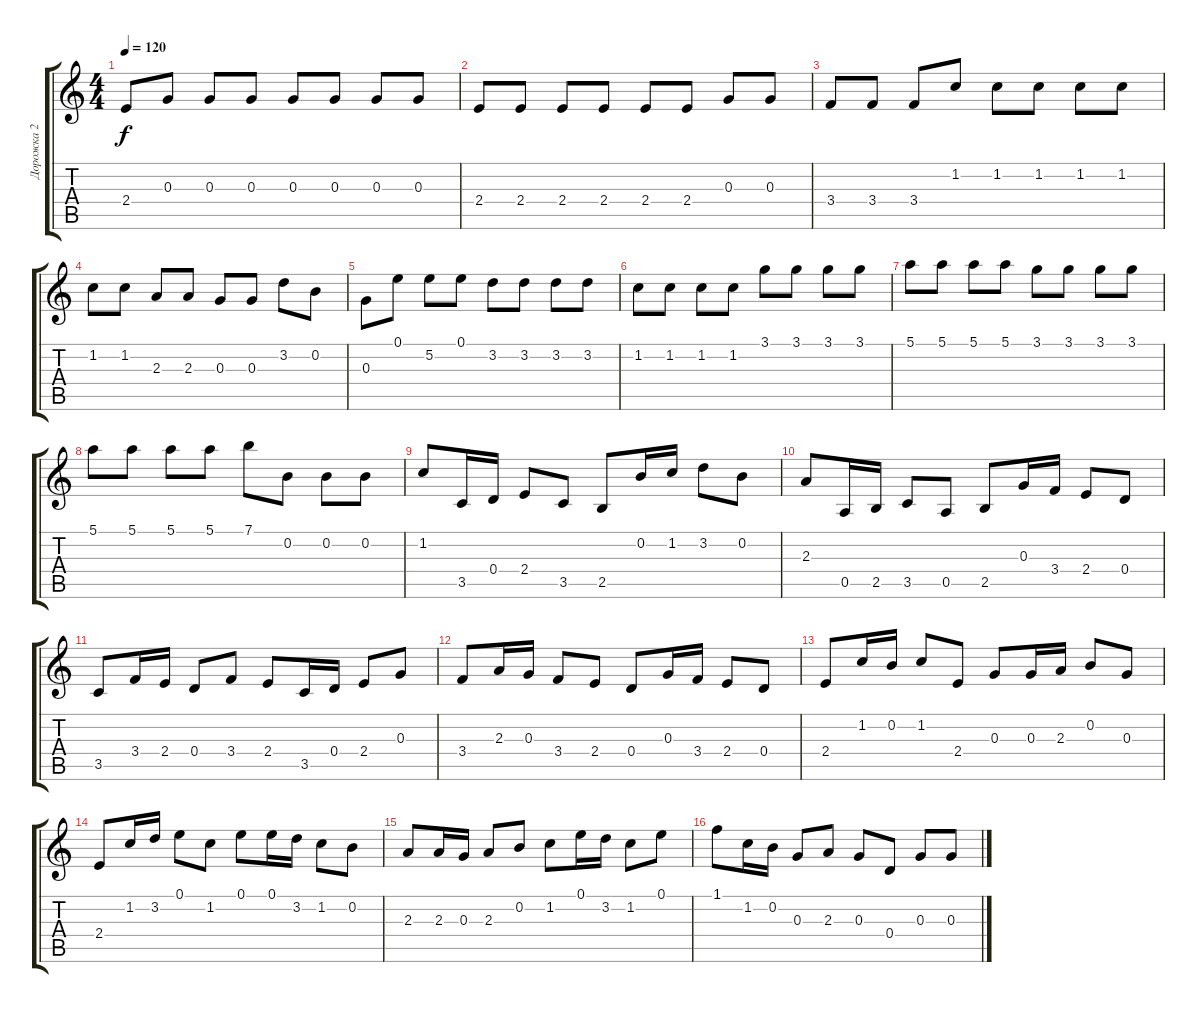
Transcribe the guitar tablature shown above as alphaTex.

\track ("Дорожка 2" "Дорожка 2") {instrument acousticguitarsteel}
\staff {score tabs}
\tuning (E4 B3 G3 D3 A2 E2) {hide}
\ts (4 4)
\tempo 120
\clef g2
\ks c
2.4.8{dy f} 0.3.8 0.3.8 0.3.8 0.3.8 0.3.8 0.3.8 0.3.8 |
2.4.8 2.4.8 2.4.8 2.4.8 2.4.8 2.4.8 0.3.8 0.3.8 |
3.4.8 3.4.8 3.4.8 1.2.8 1.2.8 1.2.8 1.2.8 1.2.8 |
1.2.8 1.2.8 2.3.8 2.3.8 0.3.8 0.3.8 3.2.8 0.2.8 |
0.3.8 0.1.8 5.2.8 0.1.8 3.2.8 3.2.8 3.2.8 3.2.8 |
1.2.8 1.2.8 1.2.8 1.2.8 3.1.8 3.1.8 3.1.8 3.1.8 |
5.1.8 5.1.8 5.1.8 5.1.8 3.1.8 3.1.8 3.1.8 3.1.8 |
5.1.8 5.1.8 5.1.8 5.1.8 7.1.8 0.2.8 0.2.8 0.2.8 |
1.2.8 3.5.16 0.4.16 2.4.8 3.5.8 2.5.8 0.2.16 1.2.16 3.2.8 0.2.8 |
2.3.8 0.5.16 2.5.16 3.5.8 0.5.8 2.5.8 0.3.16 3.4.16 2.4.8 0.4.8 |
3.5.8 3.4.16 2.4.16 0.4.8 3.4.8 2.4.8 3.5.16 0.4.16 2.4.8 0.3.8 |
3.4.8 2.3.16 0.3.16 3.4.8 2.4.8 0.4.8 0.3.16 3.4.16 2.4.8 0.4.8 |
2.4.8 1.2.16 0.2.16 1.2.8 2.4.8 0.3.8 0.3.16 2.3.16 0.2.8 0.3.8 |
2.4.8 1.2.16 3.2.16 0.1.8 1.2.8 0.1.8 0.1.16 3.2.16 1.2.8 0.2.8 |
2.3.8 2.3.16 0.3.16 2.3.8 0.2.8 1.2.8 0.1.16 3.2.16 1.2.8 0.1.8 |
1.1.8 1.2.16 0.2.16 0.3.8 2.3.8 0.3.8 0.4.8 0.3.8 0.3.8
